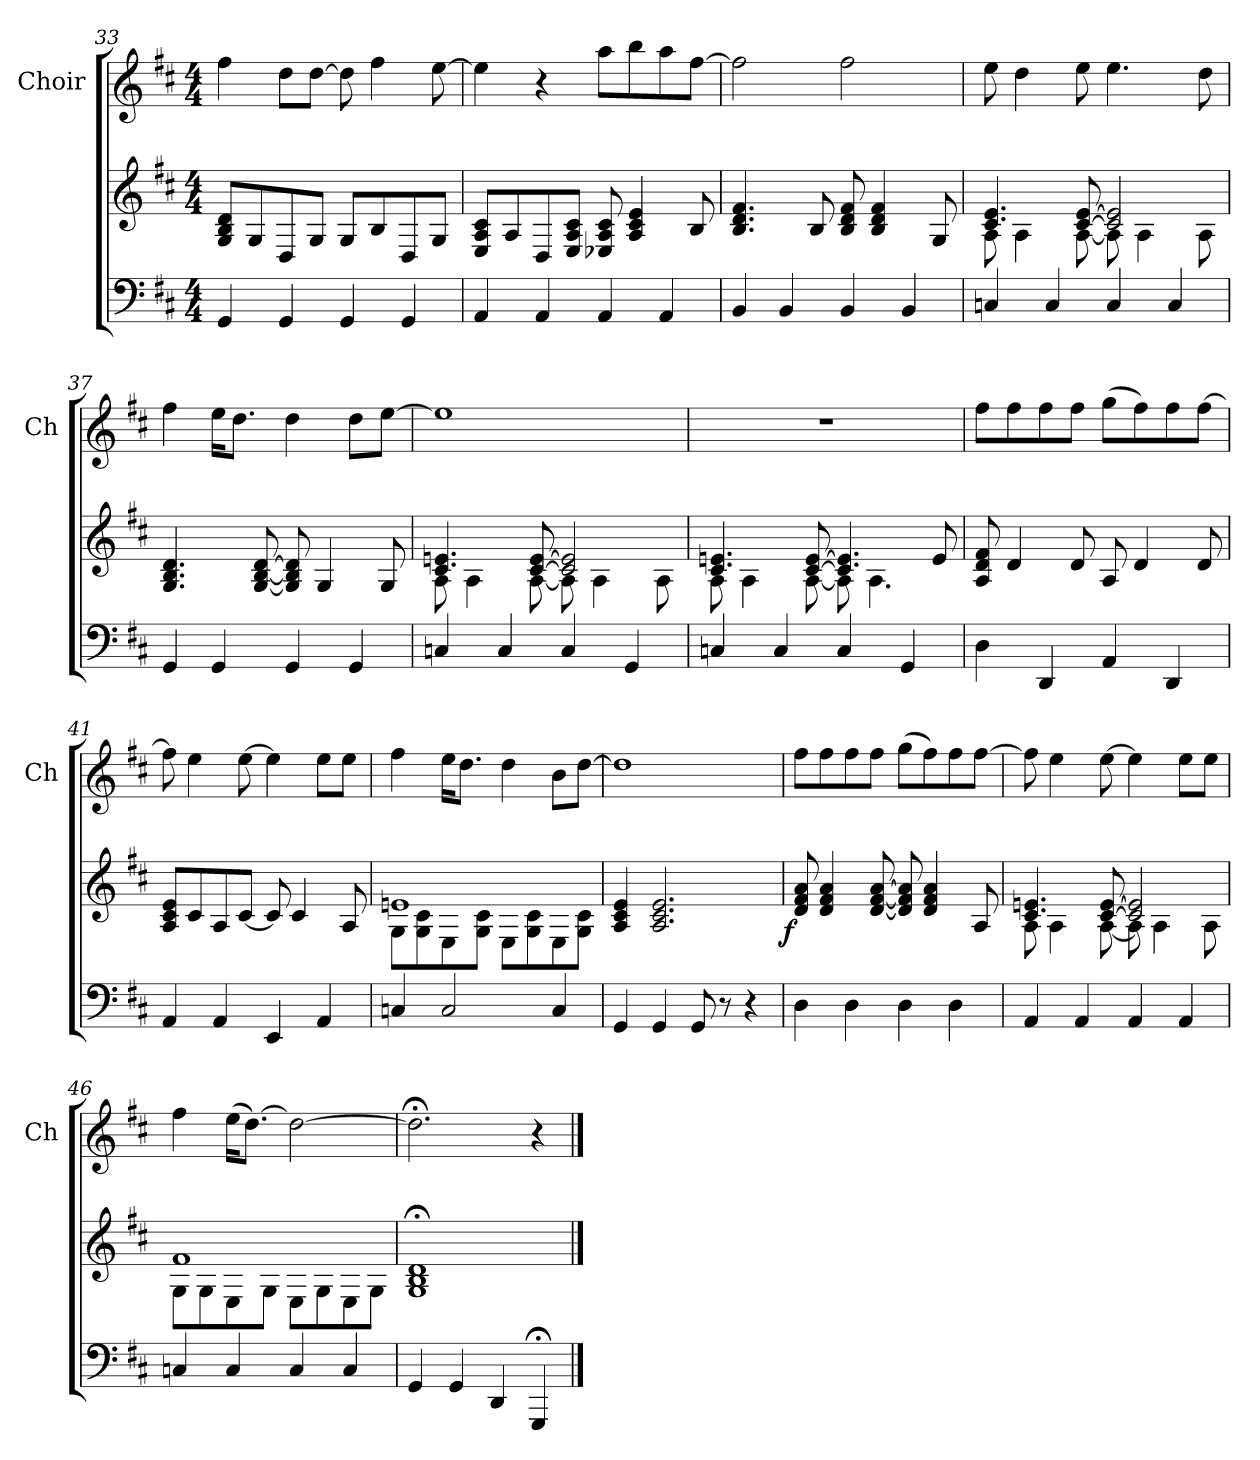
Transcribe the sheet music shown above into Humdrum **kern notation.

**kern	**kern	**dynam	**kern
*part2	*part2	*part2	*part1
*staff3	*staff2	*staff2/3	*staff1
*	*	*	*I"Choir
*	*	*	*I'Ch
*clefF4	*clefG2	*	*clefG2
*k[f#c#]	*k[f#c#]	*	*k[f#c#]
*M4/4	*M4/4	*	*M4/4
=33	=33	=33	=33
4GG/	8G/ 8B/ 8d/L	.	4ff#\
.	8G/	.	.
4GG/	8D/	.	8dd\L
.	8G/J	.	[8dd\J
4GG/	8G/L	.	8dd\]
.	8B/	.	4ff#\
4GG/	8D/	.	.
.	8G/J	.	[8ee\
=34	=34	=34	=34
4AA/	8E/ 8A/ 8c#/L	.	4ee\]
.	8A/	.	.
4AA/	8D/	.	4r
.	8E/ 8A/ 8c#/J	.	.
4AA/	8E-X/ 8A/ 8c#/	.	8aa\L
.	4A/ 4c#/ 4e/	.	8bb\
4AA/	.	.	8aa\
.	8B/	.	[8ff#\J
=35	=35	=35	=35
4BB/	4.B/ 4.d/ 4.f#/	.	2ff#\]
4BB/	.	.	.
.	8B/	.	.
4BB/	8B/ 8d/ 8f#/	.	2ff#\
.	4B/ 4d/ 4f#/	.	.
4BB/	.	.	.
.	8G/	.	.
!!LO:LB:g=z
=36	=36	=36	=36
*	*^	*	*
4Cn/	4.c#/ 4.e/	8A\	.	8ee\
.	.	4A\	.	4dd\
4C/	.	.	.	.
.	[8c#/ [8e/	[8A\	.	8ee\
4C/	2c#]/ 2e]/	8A\]	.	4.ee\
.	.	4A\	.	.
4C/	.	.	.	.
.	.	8A\	.	8dd\
*	*v	*v	*	*
=37	=37	=37	=37
4GG/	4.G/ 4.B/ 4.d/	.	4ff#\
4GG/	.	.	16ee\KL
.	.	.	8.dd\J
.	[8G/ [8B/ [8d/	.	.
4GG/	8G]/ 8B]/ 8d]/	.	4dd\
.	4G/	.	.
4GG/	.	.	8dd\L
.	8G/	.	[8ee\J
=38	=38	=38	=38
*	*^	*	*
4Cn/	4.c#/ 4.en/	8A\	.	1ee]
.	.	4A\	.	.
4C/	.	.	.	.
.	[8c#/ [8e/	[8A\	.	.
4C/	2c#]/ 2e]/	8A\]	.	.
.	.	4A\	.	.
4GG/	.	.	.	.
.	.	8A\	.	.
=39	=39	=39	=39	=39
4Cn/	4.c#/ 4.en/	8A\	.	1r
.	.	4A\	.	.
4C/	.	.	.	.
.	[8c#/ [8e/	[8A\	.	.
4C/	4.c#]/ 4.e]/	8A\]	.	.
.	.	4.A\	.	.
4GG/	.	.	.	.
.	8e/	.	.	.
*	*v	*v	*	*
!!LO:LB:g=z
=40	=40	=40	=40
4D\	8A/ 8d/ 8f#/	.	8ff#\L
.	4d/	.	8ff#\
4DD/	.	.	8ff#\
.	8d/	.	8ff#\J
4AA/	8A/	.	(>8gg\L
.	4d/	.	8ff#\)
4DD/	.	.	8ff#\
.	8d/	.	[8ff#\J
=41	=41	=41	=41
4AA/	8A/ 8c#/ 8e/L	.	8ff#\]
.	8c#/	.	4ee\
4AA/	8A/	.	.
.	[8c#/J	.	[8ee\
4EE/	8c#/]	.	4ee\]
.	4c#/	.	.
4AA/	.	.	8ee\L
.	8A/	.	8ee\J
=42	=42	=42	=42
*	*^	*	*
4Cn/	1en	8G\L	.	4ff#\
.	.	8G\ 8c#\	.	.
2C/	.	8E\	.	16ee\KL
.	.	.	.	8.dd\J
.	.	8G\ 8c#\J	.	.
.	.	8E\L	.	4dd\
.	.	8G\ 8c#\	.	.
4C/	.	8E\	.	8b\L
.	.	8G\ 8c#\J	.	[8dd\J
*	*v	*v	*	*
=43	=43	=43	=43
4GG/	4A/ 4c#/ 4e/	.	1dd]
4GG/	2.A/ 2.c#/ 2.e/	.	.
8GG/	.	.	.
8r	.	.	.
4r	.	.	.
!!LO:LB:g=z
=44	=44	=44	=44
!	!	!LO:DY:b:rj	!
4D\	8d/ 8f#/ 8a/	f	8ff#\L
.	4d/ 4f#/ 4a/	.	8ff#\
4D\	.	.	8ff#\
.	[8d/ [8f#/ [8a/	.	8ff#\J
4D\	8d]/ 8f#]/ 8a]/	.	(>8gg\L
.	4d/ 4f#/ 4a/	.	8ff#\)
4D\	.	.	8ff#\
.	8A/	.	[8ff#\J
=45	=45	=45	=45
*	*^	*	*
4AA/	4.c#/ 4.en/	8A\	.	8ff#\]
.	.	4A\	.	4ee\
4AA/	.	.	.	.
.	[8c#/ [8e/	[8A\	.	[8ee\
4AA/	2c#]/ 2e]/	8A\]	.	4ee\]
.	.	4A\	.	.
4AA/	.	.	.	8ee\L
.	.	8A\	.	8ee\J
=46	=46	=46	=46	=46
4Cn/	1f#	8G\L	.	4ff#\
.	.	8G\	.	.
4C/	.	8E\	.	(>16ee\KL
.	.	.	.	[8.dd\J)
.	.	8G\J	.	.
4C/	.	8E\L	.	2dd\_
.	.	8G\	.	.
4C/	.	8E\	.	.
.	.	8G\J	.	.
*	*v	*v	*	*
=47	=47	=47	=47
4GG/	1G;< 1B;< 1d;<	.	2.dd;<\]
4GG/	.	.	.
4DD/	.	.	.
4GGG;</	.	.	4r
==	==	==	==
*-	*-	*-	*-
